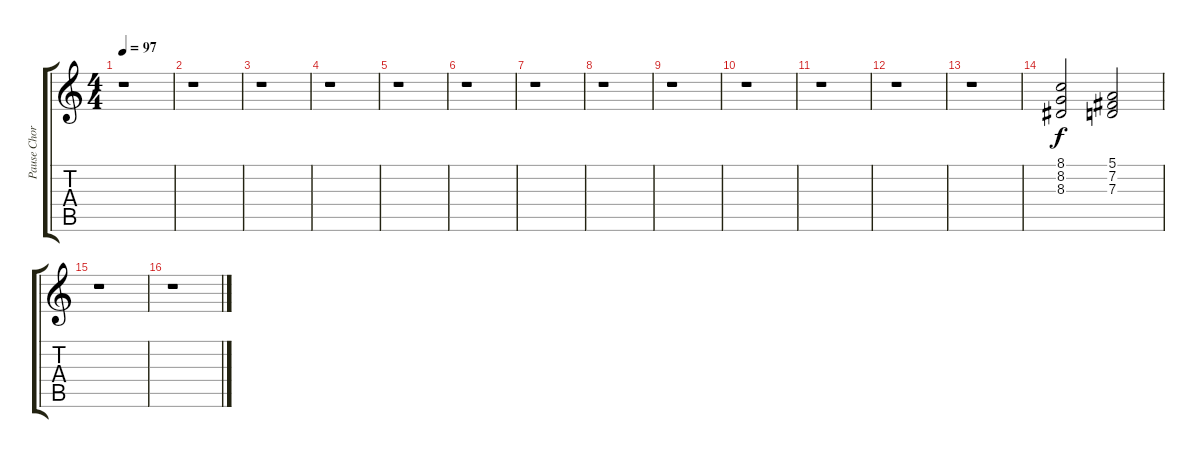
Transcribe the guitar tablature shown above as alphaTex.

\track ("Pause Chords" "Pause Chor") {instrument acousticgrandpiano}
\staff {score tabs}
\tuning (E4 B3 G3 D3 A2 E2) {hide}
\ts (4 4)
\tempo 97
\clef g2
\ks c
r.1{dy f} |
r.1 |
r.1 |
r.1 |
r.1 |
r.1 |
r.1 |
r.1 |
r.1 |
r.1 |
r.1 |
r.1 |
r.1 |
(8.1 8.2 8.3).2 (5.1 7.2 7.3).2 |
r.1 |
r.1
